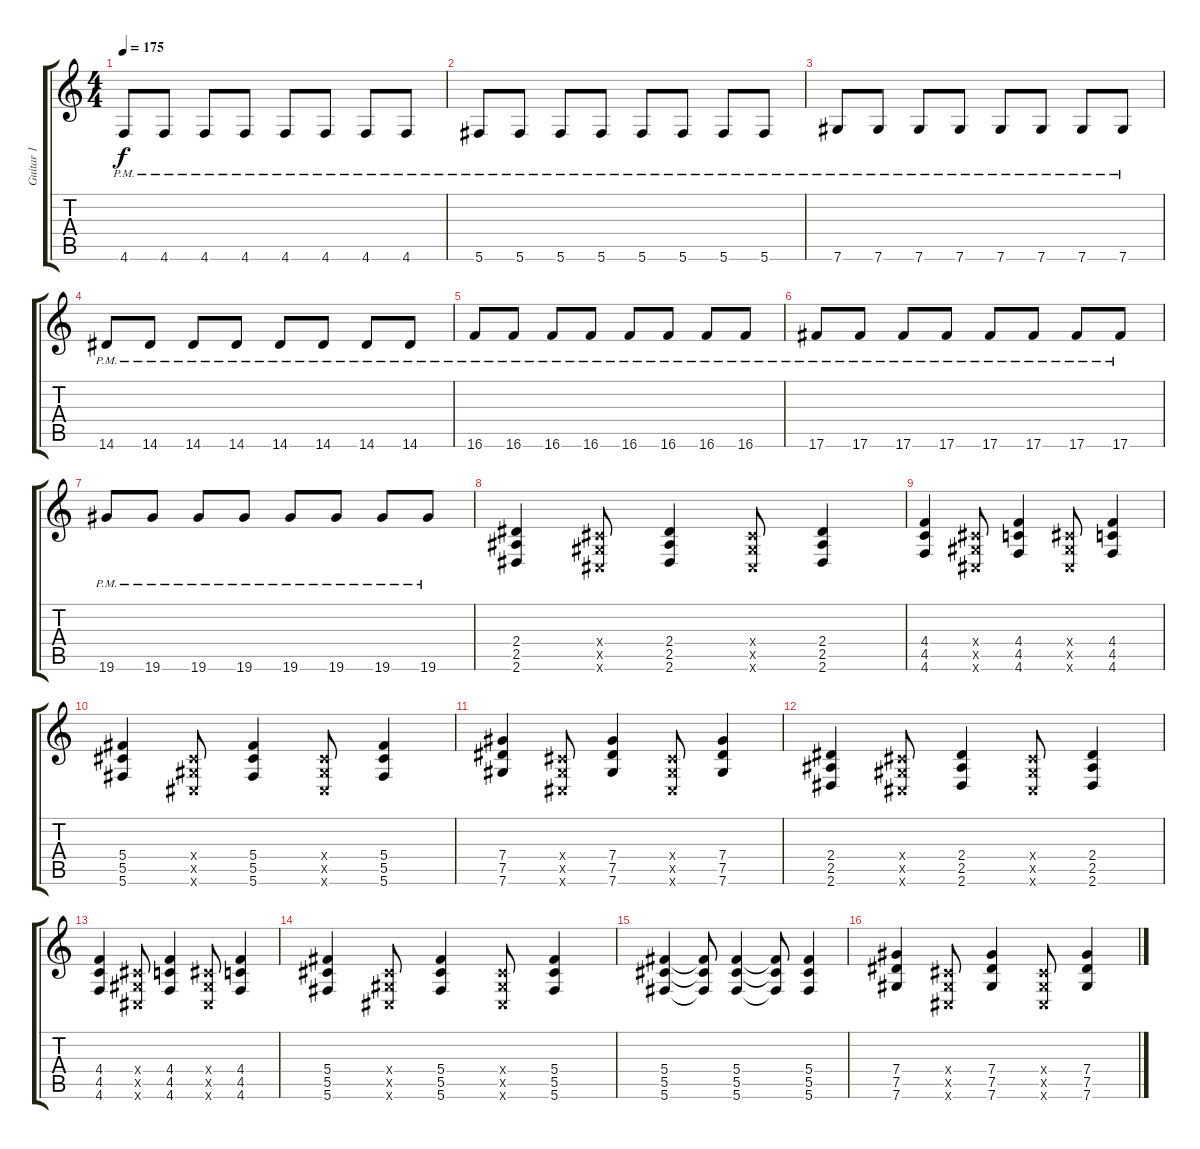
\track ("Guitar 1" "Guitar 1") {instrument distortionguitar}
\staff {score tabs}
\tuning (Eb4 Bb3 Gb3 Db3 Ab2 Db2) {hide}
\ts (4 4)
\tempo 175
\clef g2
\ks c
4.6{pm}.8{dy f} 4.6{pm}.8 4.6{pm}.8 4.6{pm}.8 4.6{pm}.8 4.6{pm}.8 4.6{pm}.8 4.6{pm}.8 |
5.6{pm}.8 5.6{pm}.8 5.6{pm}.8 5.6{pm}.8 5.6{pm}.8 5.6{pm}.8 5.6{pm}.8 5.6{pm}.8 |
7.6{pm}.8 7.6{pm}.8 7.6{pm}.8 7.6{pm}.8 7.6{pm}.8 7.6{pm}.8 7.6{pm}.8 7.6{pm}.8 |
14.6{pm}.8 14.6{pm}.8 14.6{pm}.8 14.6{pm}.8 14.6{pm}.8 14.6{pm}.8 14.6{pm}.8 14.6{pm}.8 |
16.6{pm}.8 16.6{pm}.8 16.6{pm}.8 16.6{pm}.8 16.6{pm}.8 16.6{pm}.8 16.6{pm}.8 16.6{pm}.8 |
17.6{pm}.8 17.6{pm}.8 17.6{pm}.8 17.6{pm}.8 17.6{pm}.8 17.6{pm}.8 17.6{pm}.8 17.6{pm}.8 |
19.6{pm}.8 19.6{pm}.8 19.6{pm}.8 19.6{pm}.8 19.6{pm}.8 19.6{pm}.8 19.6{pm}.8 19.6{pm}.8 |
(2.4 2.5 2.6).4 (0.4{x} 0.5{x} 0.6{x}).8 (2.4 2.5 2.6).4 (0.4{x} 0.5{x} 0.6{x}).8 (2.4 2.5 2.6).4 |
(4.4 4.5 4.6).4 (0.4{x} 0.5{x} 0.6{x}).8 (4.4 4.5 4.6).4 (0.4{x} 0.5{x} 0.6{x}).8 (4.4 4.5 4.6).4 |
(5.4 5.5 5.6).4 (0.4{x} 0.5{x} 0.6{x}).8 (5.4 5.5 5.6).4 (0.4{x} 0.5{x} 0.6{x}).8 (5.4 5.5 5.6).4 |
(7.4 7.5 7.6).4 (0.4{x} 0.5{x} 0.6{x}).8 (7.4 7.5 7.6).4 (0.4{x} 0.5{x} 0.6{x}).8 (7.4 7.5 7.6).4 |
(2.4 2.5 2.6).4 (0.4{x} 0.5{x} 0.6{x}).8 (2.4 2.5 2.6).4 (0.4{x} 0.5{x} 0.6{x}).8 (2.4 2.5 2.6).4 |
(4.4 4.5 4.6).4 (0.4{x} 0.5{x} 0.6{x}).8 (4.4 4.5 4.6).4 (0.4{x} 0.5{x} 0.6{x}).8 (4.4 4.5 4.6).4 |
(5.4 5.5 5.6).4 (0.4{x} 0.5{x} 0.6{x}).8 (5.4 5.5 5.6).4 (0.4{x} 0.5{x} 0.6{x}).8 (5.4 5.5 5.6).4 |
(5.4 5.5 5.6).4 (5.4{t} 5.5{t} 5.6{t}).8 (5.4 5.5 5.6).4 (5.4{t} 5.5{t} 5.6{t}).8 (5.4 5.5 5.6).4 |
(7.4 7.5 7.6).4 (0.4{x} 0.5{x} 0.6{x}).8 (7.4 7.5 7.6).4 (0.4{x} 0.5{x} 0.6{x}).8 (7.4 7.5 7.6).4
